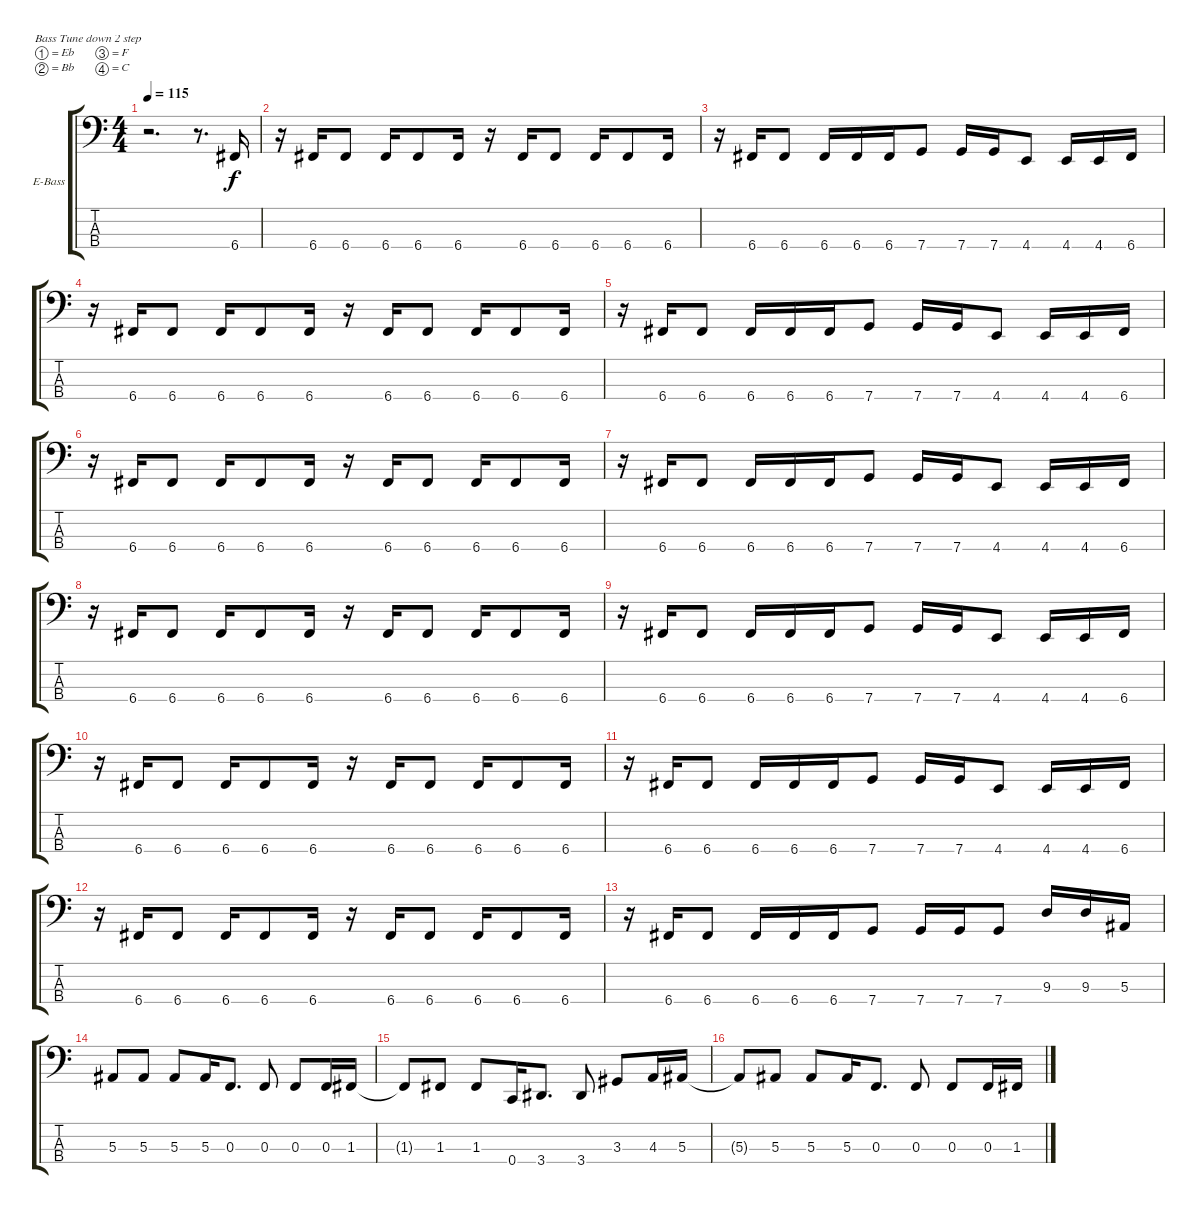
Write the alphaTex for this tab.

\bracketExtendMode groupsimilarinstruments
\firstSystemTrackNameOrientation horizontal
\otherSystemsTrackNameOrientation horizontal
\track ("Electric Bass" "E-Bass") {instrument electricbassfinger}
\staff {score tabs}
\tuning (Eb2 Bb1 F1 C1)
\ts (4 4)
\tempo 115
\clef f4
\ks c
r.2{d dy f instrument electricbassfinger} r.8{d} 6.4.16 |
r.16 6.4.16 6.4.8 6.4.16 6.4.8 6.4.16 r.16 6.4.16 6.4.8 6.4.16 6.4.8 6.4.16 |
r.16 6.4.16 6.4.8 6.4.16 6.4.16 6.4.16 7.4.8 7.4.16 7.4.16 4.4.8 4.4.16 4.4.16 6.4.16 |
r.16 6.4.16 6.4.8 6.4.16 6.4.8 6.4.16 r.16 6.4.16 6.4.8 6.4.16 6.4.8 6.4.16 |
r.16 6.4.16 6.4.8 6.4.16 6.4.16 6.4.16 7.4.8 7.4.16 7.4.16 4.4.8 4.4.16 4.4.16 6.4.16 |
r.16 6.4.16 6.4.8 6.4.16 6.4.8 6.4.16 r.16 6.4.16 6.4.8 6.4.16 6.4.8 6.4.16 |
r.16 6.4.16 6.4.8 6.4.16 6.4.16 6.4.16 7.4.8 7.4.16 7.4.16 4.4.8 4.4.16 4.4.16 6.4.16 |
r.16 6.4.16 6.4.8 6.4.16 6.4.8 6.4.16 r.16 6.4.16 6.4.8 6.4.16 6.4.8 6.4.16 |
r.16 6.4.16 6.4.8 6.4.16 6.4.16 6.4.16 7.4.8 7.4.16 7.4.16 4.4.8 4.4.16 4.4.16 6.4.16 |
r.16 6.4.16 6.4.8 6.4.16 6.4.8 6.4.16 r.16 6.4.16 6.4.8 6.4.16 6.4.8 6.4.16 |
r.16 6.4.16 6.4.8 6.4.16 6.4.16 6.4.16 7.4.8 7.4.16 7.4.16 4.4.8 4.4.16 4.4.16 6.4.16 |
r.16 6.4.16 6.4.8 6.4.16 6.4.8 6.4.16 r.16 6.4.16 6.4.8 6.4.16 6.4.8 6.4.16 |
r.16 6.4.16 6.4.8 6.4.16 6.4.16 6.4.16 7.4.8 7.4.16 7.4.16 7.4.8 9.3.16 9.3.16 5.3.16 |
5.3.8 5.3.8 5.3.8 5.3.16 0.3.8{d} 0.3.8 0.3.8 0.3.16 1.3.16 |
1.3{t}.8 1.3.8 1.3.8 0.4.16 3.4.8{d} 3.4.8 3.3.8 4.3.16 5.3.16 |
5.3{t}.8 5.3.8 5.3.8 5.3.16 0.3.8{d} 0.3.8 0.3.8 0.3.16 1.3.16
